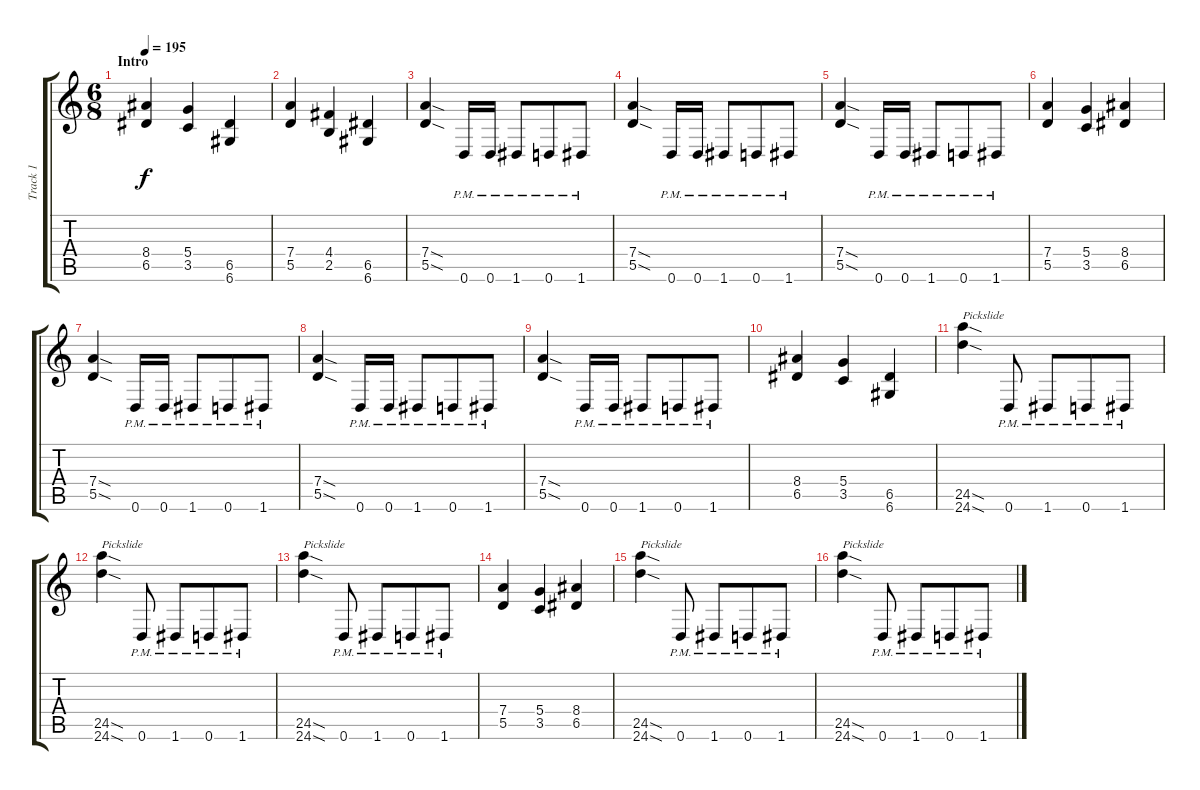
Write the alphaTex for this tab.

\track ("Track 1" "Track 1") {instrument distortionguitar}
\staff {score tabs}
\tuning (E4 B3 G3 D3 A2 D2) {hide}
\ts (6 8)
\section ("" "Intro")
\tempo 195
\clef g2
\ks c
(8.4 6.5).4{dy f instrument distortionguitar} (5.4 3.5).4 (6.5 6.6).4 |
(7.4 5.5).4 (4.4 2.5).4 (6.5 6.6).4 |
(7.4{sod} 5.5{sod}).4 0.6{pm}.16 0.6{pm}.16 1.6{pm}.8 0.6{pm}.8 1.6{pm}.8 |
(7.4{sod} 5.5{sod}).4 0.6{pm}.16 0.6{pm}.16 1.6{pm}.8 0.6{pm}.8 1.6{pm}.8 |
(7.4{sod} 5.5{sod}).4 0.6{pm}.16 0.6{pm}.16 1.6{pm}.8 0.6{pm}.8 1.6{pm}.8 |
(7.4 5.5).4 (5.4 3.5).4 (8.4 6.5).4 |
(7.4{sod} 5.5{sod}).4 0.6{pm}.16 0.6{pm}.16 1.6{pm}.8 0.6{pm}.8 1.6{pm}.8 |
(7.4{sod} 5.5{sod}).4 0.6{pm}.16 0.6{pm}.16 1.6{pm}.8 0.6{pm}.8 1.6{pm}.8 |
(7.4{sod} 5.5{sod}).4 0.6{pm}.16 0.6{pm}.16 1.6{pm}.8 0.6{pm}.8 1.6{pm}.8 |
(8.4 6.5).4 (5.4 3.5).4 (6.5 6.6).4 |
(24.5{sod} 24.6{sod}).4{txt "Pickslide"} 0.6{pm}.8 1.6{pm}.8 0.6{pm}.8 1.6{pm}.8 |
(24.5{sod} 24.6{sod}).4{txt "Pickslide"} 0.6{pm}.8 1.6{pm}.8 0.6{pm}.8 1.6{pm}.8 |
(24.5{sod} 24.6{sod}).4{txt "Pickslide"} 0.6{pm}.8 1.6{pm}.8 0.6{pm}.8 1.6{pm}.8 |
(7.4 5.5).4 (5.4 3.5).4 (8.4 6.5).4 |
(24.5{sod} 24.6{sod}).4{txt "Pickslide"} 0.6{pm}.8 1.6{pm}.8 0.6{pm}.8 1.6{pm}.8 |
(24.5{sod} 24.6{sod}).4{txt "Pickslide"} 0.6{pm}.8 1.6{pm}.8 0.6{pm}.8 1.6{pm}.8
